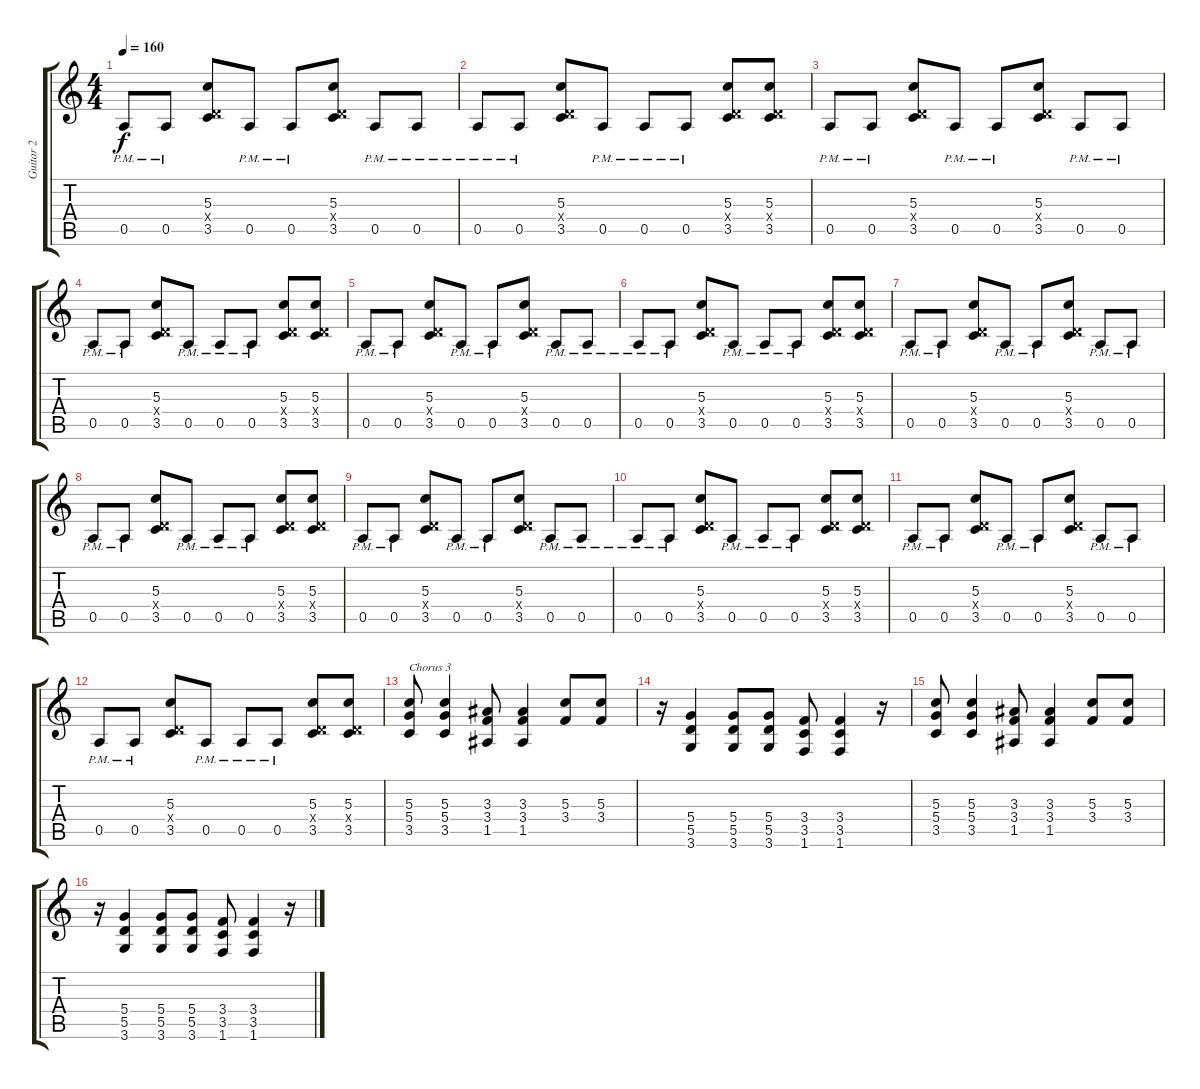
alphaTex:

\track ("Guitar 2" "Guitar 2") {instrument overdrivenguitar}
\staff {score tabs}
\tuning (E4 B3 G3 D3 A2 E2) {hide}
\ts (4 4)
\tempo 160
\clef g2
\ks c
0.5{pm}.8{dy f} 0.5{pm}.8 (5.3 0.4{x} 3.5).8 0.5{pm}.8 0.5{pm}.8 (5.3 0.4{x} 3.5).8 0.5{pm}.8 0.5{pm}.8 |
0.5{pm}.8 0.5{pm}.8 (5.3 0.4{x} 3.5).8 0.5{pm}.8 0.5{pm}.8 0.5{pm}.8 (5.3 0.4{x} 3.5).8 (5.3 0.4{x} 3.5).8 |
0.5{pm}.8 0.5{pm}.8 (5.3 0.4{x} 3.5).8 0.5{pm}.8 0.5{pm}.8 (5.3 0.4{x} 3.5).8 0.5{pm}.8 0.5{pm}.8 |
0.5{pm}.8 0.5{pm}.8 (5.3 0.4{x} 3.5).8 0.5{pm}.8 0.5{pm}.8 0.5{pm}.8 (5.3 0.4{x} 3.5).8 (5.3 0.4{x} 3.5).8 |
0.5{pm}.8 0.5{pm}.8 (5.3 0.4{x} 3.5).8 0.5{pm}.8 0.5{pm}.8 (5.3 0.4{x} 3.5).8 0.5{pm}.8 0.5{pm}.8 |
0.5{pm}.8 0.5{pm}.8 (5.3 0.4{x} 3.5).8 0.5{pm}.8 0.5{pm}.8 0.5{pm}.8 (5.3 0.4{x} 3.5).8 (5.3 0.4{x} 3.5).8 |
0.5{pm}.8 0.5{pm}.8 (5.3 0.4{x} 3.5).8 0.5{pm}.8 0.5{pm}.8 (5.3 0.4{x} 3.5).8 0.5{pm}.8 0.5{pm}.8 |
0.5{pm}.8 0.5{pm}.8 (5.3 0.4{x} 3.5).8 0.5{pm}.8 0.5{pm}.8 0.5{pm}.8 (5.3 0.4{x} 3.5).8 (5.3 0.4{x} 3.5).8 |
0.5{pm}.8 0.5{pm}.8 (5.3 0.4{x} 3.5).8 0.5{pm}.8 0.5{pm}.8 (5.3 0.4{x} 3.5).8 0.5{pm}.8 0.5{pm}.8 |
0.5{pm}.8 0.5{pm}.8 (5.3 0.4{x} 3.5).8 0.5{pm}.8 0.5{pm}.8 0.5{pm}.8 (5.3 0.4{x} 3.5).8 (5.3 0.4{x} 3.5).8 |
0.5{pm}.8 0.5{pm}.8 (5.3 0.4{x} 3.5).8 0.5{pm}.8 0.5{pm}.8 (5.3 0.4{x} 3.5).8 0.5{pm}.8 0.5{pm}.8 |
0.5{pm}.8 0.5{pm}.8 (5.3 0.4{x} 3.5).8 0.5{pm}.8 0.5{pm}.8 0.5{pm}.8 (5.3 0.4{x} 3.5).8 (5.3 0.4{x} 3.5).8 |
(5.3 5.4 3.5).8{txt "Chorus 3"} (5.3 5.4 3.5).4 (3.3 3.4 1.5).8 (3.3 3.4 1.5).4 (5.3 3.4).8 (5.3 3.4).8 |
r.16 (5.4 5.5 3.6).4 (5.4 5.5 3.6).8 (5.4 5.5 3.6).8 (3.4 3.5 1.6).8 (3.4 3.5 1.6).4 r.16 |
(5.3 5.4 3.5).8 (5.3 5.4 3.5).4 (3.3 3.4 1.5).8 (3.3 3.4 1.5).4 (5.3 3.4).8 (5.3 3.4).8 |
r.16 (5.4 5.5 3.6).4 (5.4 5.5 3.6).8 (5.4 5.5 3.6).8 (3.4 3.5 1.6).8 (3.4 3.5 1.6).4 r.16
